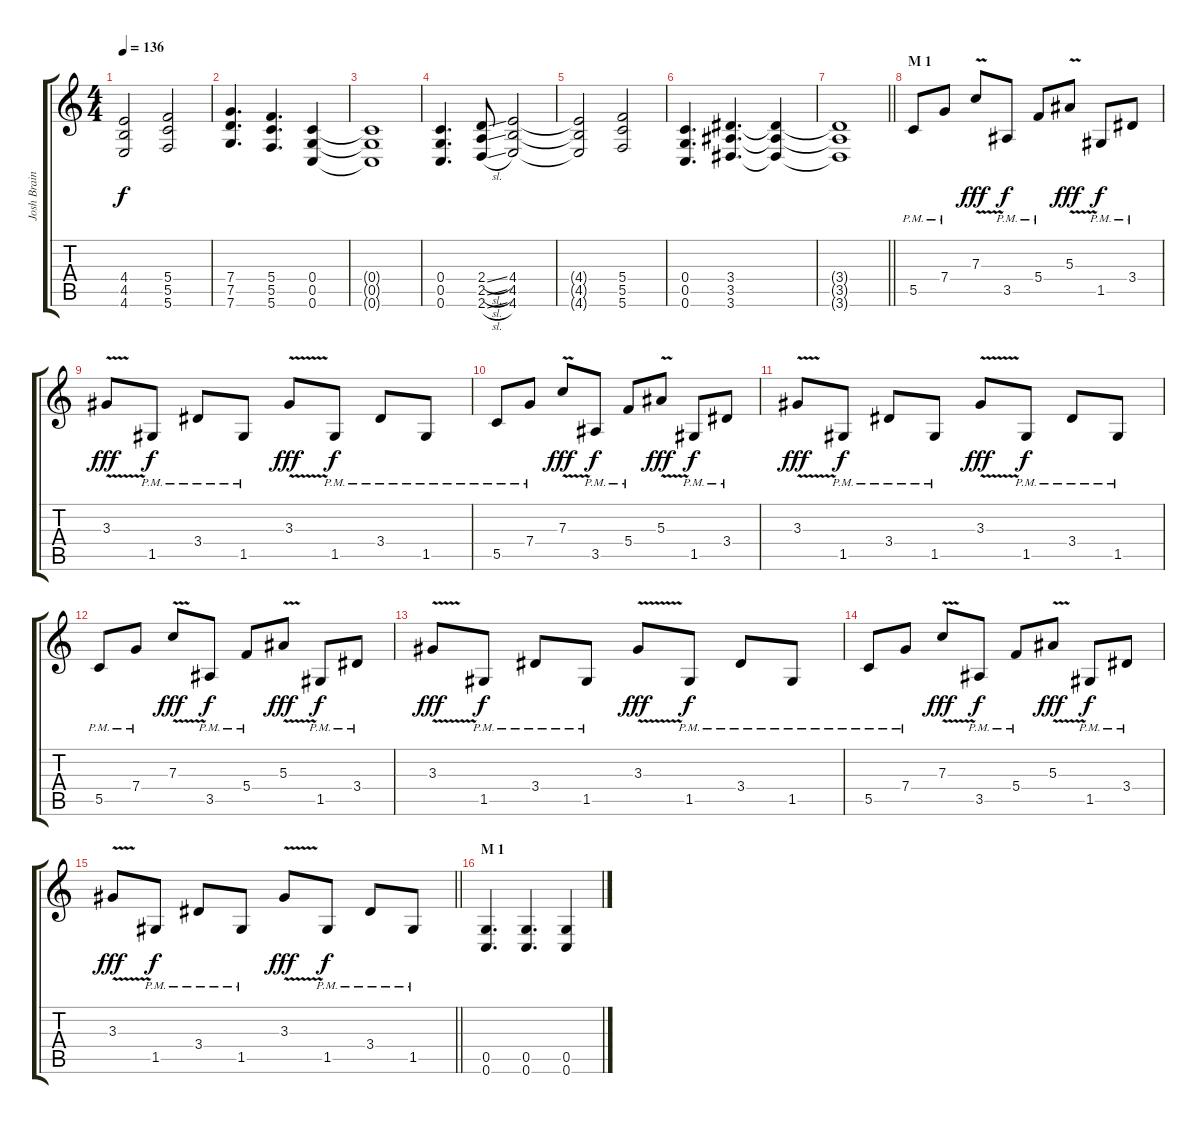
\track ("Josh Brainard" "Josh Brain") {instrument distortionguitar}
\staff {score tabs}
\tuning (D4 A3 F3 C3 G2 C2) {hide}
\ts (4 4)
\tempo 136
\clef g2
\ks c
(4.4{t} 4.5{t} 4.6{t}).2{dy f} (5.4 5.5 5.6).2 |
(7.4 7.5 7.6).4{d} (5.4 5.5 5.6).4{d} (0.4 0.5 0.6).4 |
(0.4{t} 0.5{t} 0.6{t}).1 |
(0.4 0.5 0.6).4{d} (2.4{sl} 2.5{sl} 2.6{sl}).8 (4.4 4.5 4.6).2 |
(4.4{t} 4.5{t} 4.6{t}).2 (5.4 5.5 5.6).2 |
(0.4 0.5 0.6).4{d} (3.4 3.5 3.6).4{d} (3.4{t} 3.5{t} 3.6{t}).4 |
\barLineRight lightlight
(3.4{t} 3.5{t} 3.6{t}).1 |
\section ("" "M 1")
5.5{pm}.8 7.4{pm}.8 7.3{v}.8{dy fff} 3.5{pm}.8{dy f} 5.4{pm}.8 5.3{v}.8{dy fff} 1.5{pm}.8{dy f} 3.4{pm}.8 |
3.3{v}.8{dy fff} 1.5{pm}.8{dy f} 3.4{pm}.8 1.5{pm}.8 3.3{v}.8{dy fff} 1.5{pm}.8{dy f} 3.4{pm}.8 1.5{pm}.8 |
5.5{pm}.8 7.4{pm}.8 7.3{v}.8{dy fff} 3.5{pm}.8{dy f} 5.4{pm}.8 5.3{v}.8{dy fff} 1.5{pm}.8{dy f} 3.4{pm}.8 |
3.3{v}.8{dy fff} 1.5{pm}.8{dy f} 3.4{pm}.8 1.5{pm}.8 3.3{v}.8{dy fff} 1.5{pm}.8{dy f} 3.4{pm}.8 1.5{pm}.8 |
5.5{pm}.8 7.4{pm}.8 7.3{v}.8{dy fff} 3.5{pm}.8{dy f} 5.4{pm}.8 5.3{v}.8{dy fff} 1.5{pm}.8{dy f} 3.4{pm}.8 |
3.3{v}.8{dy fff} 1.5{pm}.8{dy f} 3.4{pm}.8 1.5{pm}.8 3.3{v}.8{dy fff} 1.5{pm}.8{dy f} 3.4{pm}.8 1.5{pm}.8 |
5.5{pm}.8 7.4{pm}.8 7.3{v}.8{dy fff} 3.5{pm}.8{dy f} 5.4{pm}.8 5.3{v}.8{dy fff} 1.5{pm}.8{dy f} 3.4{pm}.8 |
\barLineRight lightlight
3.3{v}.8{dy fff} 1.5{pm}.8{dy f} 3.4{pm}.8 1.5{pm}.8 3.3{v}.8{dy fff} 1.5{pm}.8{dy f} 3.4{pm}.8 1.5{pm}.8 |
\section ("" "M 1")
(0.5 0.6).4{d} (0.5 0.6).4{d} (0.5 0.6).4
